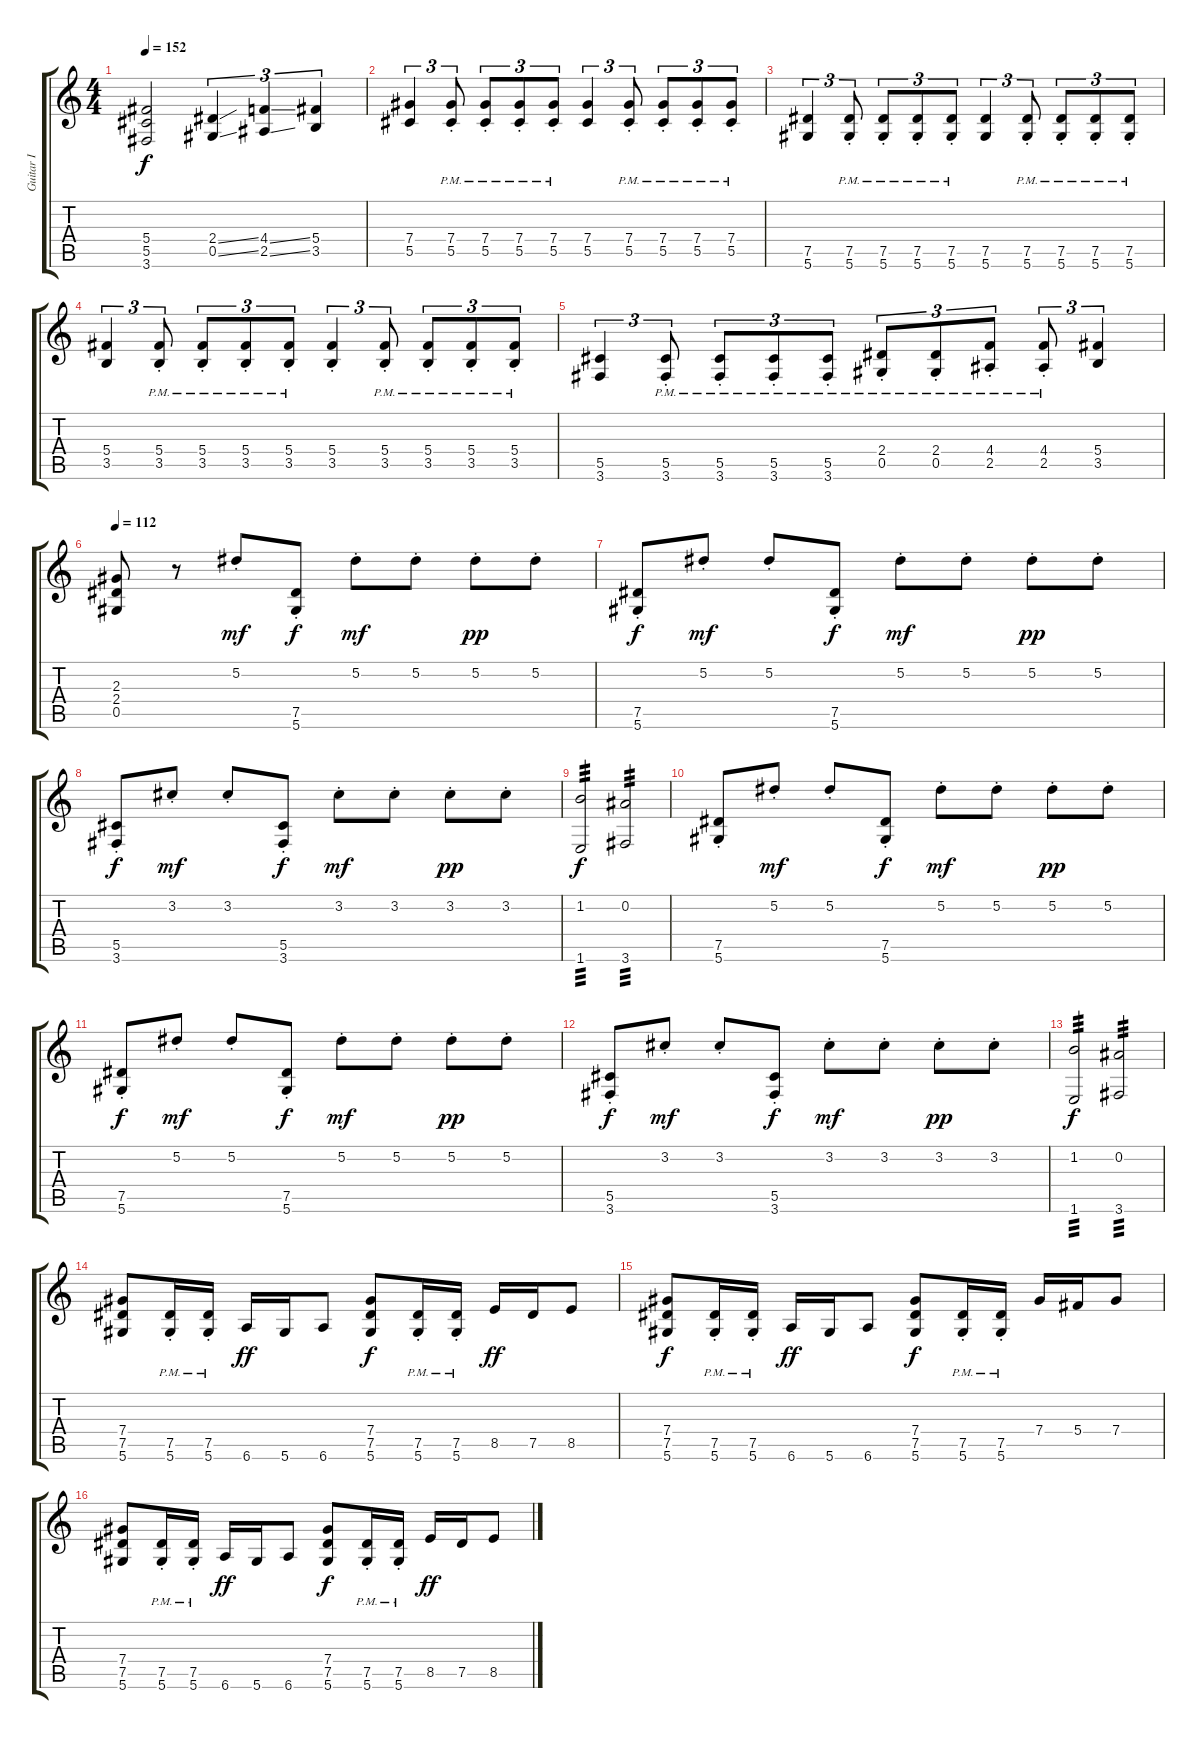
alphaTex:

\track ("Guitar I" "Guitar I") {instrument distortionguitar}
\staff {score tabs}
\tuning (Eb4 Bb3 Gb3 Db3 Ab2 Eb2) {hide}
\ts (4 4)
\tempo 152
\clef g2
\ks c
(5.4 5.5 3.6).2{dy f} (2.4{ss} 0.5{ss}).4{tu (3 2)} (4.4{ss} 2.5{ss}).4{tu (3 2)} (5.4 3.5).4{tu (3 2)} |
(7.4 5.5).4{tu (3 2)} (7.4{pm} 5.5{st}).8{tu (3 2)} (7.4{pm} 5.5{st}).8{tu (3 2)} (7.4{pm st} 5.5{st}).8{tu (3 2)} (7.4{pm} 5.5{st}).8{tu (3 2)} (7.4 5.5).4{tu (3 2)} (7.4{pm} 5.5{st}).8{tu (3 2)} (7.4{pm} 5.5{st}).8{tu (3 2)} (7.4{pm} 5.5{st}).8{tu (3 2)} (7.4{pm} 5.5{st}).8{tu (3 2)} |
(7.5 5.6).4{tu (3 2)} (7.5{pm} 5.6{st}).8{tu (3 2)} (7.5{pm} 5.6{st}).8{tu (3 2)} (7.5{pm} 5.6{st}).8{tu (3 2)} (7.5{pm} 5.6{st}).8{tu (3 2)} (7.5 5.6).4{tu (3 2)} (7.5{pm} 5.6{st}).8{tu (3 2)} (7.5{pm} 5.6{st}).8{tu (3 2)} (7.5{pm} 5.6{st}).8{tu (3 2)} (7.5{pm} 5.6{st}).8{tu (3 2)} |
(5.4 3.5).4{tu (3 2)} (5.4{pm} 3.5{st}).8{tu (3 2)} (5.4{pm} 3.5{st}).8{tu (3 2)} (5.4{pm} 3.5{st}).8{tu (3 2)} (5.4{pm} 3.5{st}).8{tu (3 2)} (5.4{st} 3.5).4{tu (3 2)} (5.4{pm} 3.5{st}).8{tu (3 2)} (5.4{pm} 3.5{st}).8{tu (3 2)} (5.4{pm} 3.5{st}).8{tu (3 2)} (5.4{pm} 3.5{st}).8{tu (3 2)} |
(5.5 3.6).4{tu (3 2)} (5.5{pm} 3.6{st}).8{tu (3 2)} (5.5{pm} 3.6{st}).8{tu (3 2)} (5.5{pm} 3.6{st}).8{tu (3 2)} (5.5{pm} 3.6{st}).8{tu (3 2)} (2.4{pm} 0.5{st}).8{tu (3 2)} (2.4{pm} 0.5{st}).8{tu (3 2)} (4.4{pm} 2.5{st}).8{tu (3 2)} (4.4{pm} 2.5{st}).8{tu (3 2)} (5.4 3.5).4{tu (3 2)} |
\tempo 112
(2.3 2.4 0.5).8 r.8 5.2{st}.8{dy mf balance 15 instrument stringensemble1} (7.5{st} 5.6{st}).8{dy f balance 10} 5.2{st}.8{dy mf balance 15} 5.2{st}.8 5.2{st}.8{dy pp} 5.2{st}.8 |
(7.5{st} 5.6{st}).8{dy f balance 10} 5.2{st}.8{dy mf balance 15} 5.2{st}.8 (7.5{st} 5.6{st}).8{dy f balance 10} 5.2{st}.8{dy mf balance 15} 5.2{st}.8 5.2{st}.8{dy pp} 5.2{st}.8 |
(5.5{st} 3.6{st}).8{dy f balance 10} 3.2{st}.8{dy mf balance 15} 3.2{st}.8 (5.5{st} 3.6{st}).8{dy f balance 10} 3.2{st}.8{dy mf balance 15} 3.2{st}.8 3.2{st}.8{dy pp} 3.2{st}.8 |
(1.2 1.6).2{tp 3 dy f} (0.2 3.6).2{tp 3} |
(7.5{st} 5.6{st}).8{balance 10} 5.2{st}.8{dy mf balance 15} 5.2{st}.8 (7.5{st} 5.6{st}).8{dy f balance 10} 5.2{st}.8{dy mf balance 15} 5.2{st}.8 5.2{st}.8{dy pp} 5.2{st}.8 |
(7.5{st} 5.6{st}).8{dy f balance 10} 5.2{st}.8{dy mf balance 15} 5.2{st}.8 (7.5{st} 5.6{st}).8{dy f balance 10} 5.2{st}.8{dy mf balance 15} 5.2{st}.8 5.2{st}.8{dy pp} 5.2{st}.8 |
(5.5{st} 3.6{st}).8{dy f balance 10} 3.2{st}.8{dy mf balance 15} 3.2{st}.8 (5.5{st} 3.6{st}).8{dy f balance 10} 3.2{st}.8{dy mf balance 15} 3.2{st}.8 3.2{st}.8{dy pp} 3.2{st}.8 |
(1.2 1.6).2{tp 3 dy f} (0.2 3.6).2{tp 3} |
(7.4 7.5 5.6).8{volume 14 balance 8 instrument distortionguitar} (7.5{pm} 5.6{st}).16 (7.5{pm} 5.6{st}).16 6.6.16{dy ff} 5.6.16 6.6.8 (7.4 7.5 5.6).8{dy f} (7.5{pm} 5.6{st}).16 (7.5{pm} 5.6{st}).16 8.5.16{dy ff} 7.5.16 8.5.8 |
(7.4 7.5 5.6).8{dy f} (7.5{pm} 5.6{st}).16 (7.5{pm} 5.6{st}).16 6.6.16{dy ff} 5.6.16 6.6.8 (7.4 7.5 5.6).8{dy f} (7.5{pm} 5.6{st}).16 (7.5{pm} 5.6{st}).16 7.4.16 5.4.16 7.4.8 |
(7.4 7.5 5.6).8 (7.5{pm} 5.6{st}).16 (7.5{pm} 5.6{st}).16 6.6.16{dy ff} 5.6.16 6.6.8 (7.4 7.5 5.6).8{dy f} (7.5{pm} 5.6{st}).16 (7.5{pm} 5.6{st}).16 8.5.16{dy ff} 7.5.16 8.5.8
